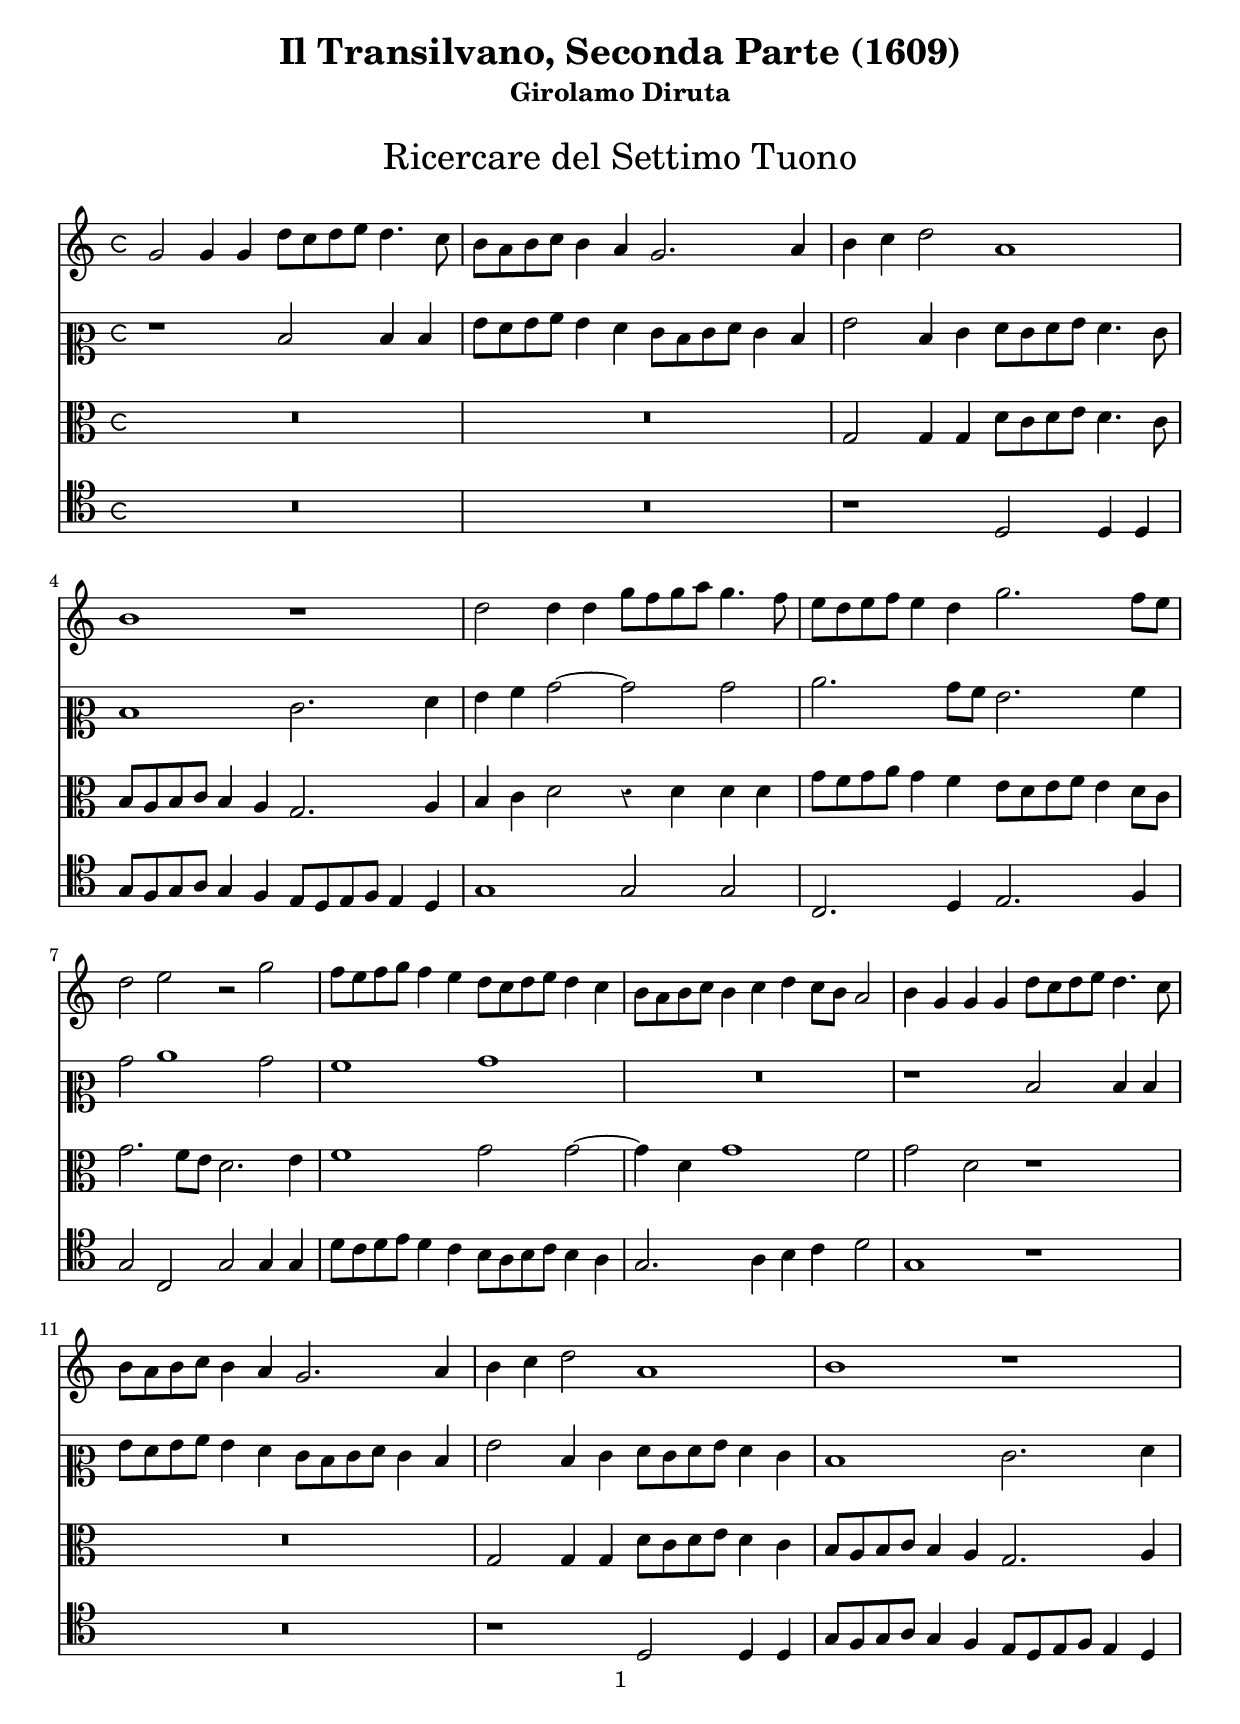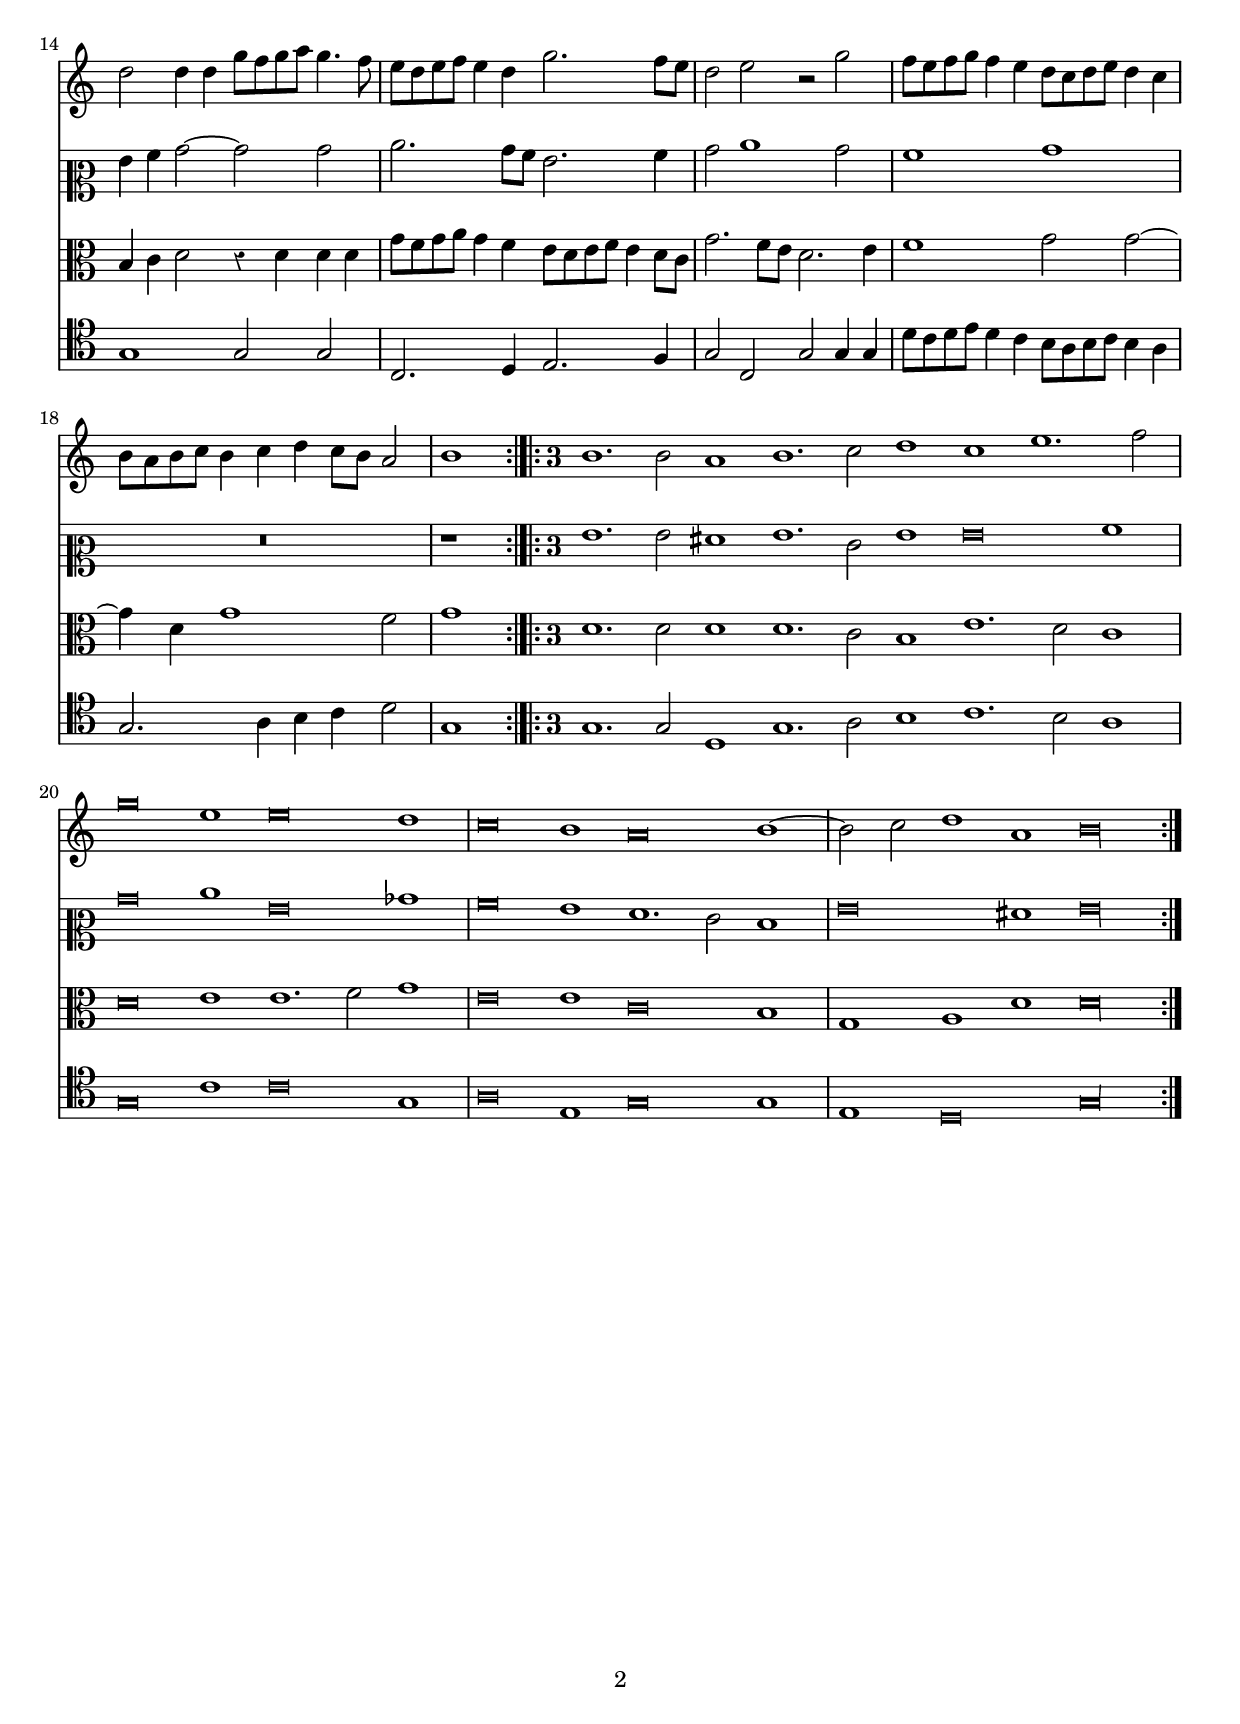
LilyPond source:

\version "2.18.2"
\language "english"

#(set-default-paper-size "a4")

\paper {
	top-margin = .8\cm
	bottom-margin = 0.8\cm
	max-systems-per-page = 7
	print-all-headers = ##t

	% Page numbers bottom, centered
	% From Lilypond Notation Reference section 3.2.2 Custom titles headers and footers
	print-page-number = ##t
	print-first-page-number = ##t
	oddHeaderMarkup = \markup \null
	evenHeaderMarkup = \markup \null
	oddFooterMarkup = \markup {
		\fill-line {
			\on-the-fly \print-page-number-check-first
			\fromproperty #'page:page-number-string
		}
	}
	evenFooterMarkup = \oddFooterMarkup
	}

\layout {
 	indent = #0
	\override Staff.NoteHead.style = #'baroque
	\override Staff.Rest.style = #'classical
}


% Global title
\header {
	title = "Il Transilvano, Seconda Parte (1609)"
	subtitle = "Girolamo Diruta"
	composer = " " % To make space below title
}


%%%%%%%%%%%%%%%%%%%%%%%%%%%%%%%%%%%
%%  Ricercare del Settimo Tuono  %%
%%%%%%%%%%%%%%%%%%%%%%%%%%%%%%%%%%%

Ric_Settimo_I = \relative c'' {
	\clef treble
	\key c \major
	\time 4/4 % Displayed time signature
	\override Staff.TimeSignature.style = #'neomensural
	\set Timing.measureLength = #(ly:make-moment 4/2) % Effective time sig
	g2 g4 g d'8 c d e d4. c8 |
	b a b c b4 a4 g2. a4 |
	b c d2 a1 |
	b1 r1 |
	d2 d4 d g8 f g a g4. f8 |
	e d e f e4 d g2. f8 e |
	d2 e r g |
	f8 e f g f4 e d8 c d e d4 c |
	b8 a b c b4 c d c8 b a2 |
	b4 g g g d'8 c d e d4. c8 |
	b a b c b4 a g2. a4 |
	b4 c d2 a1 |
	b r |
	d2 d4 d g8 f g a g4. f8 |
	e d e f e4 d g2. f8 e |
	d2 e r g |
	f8 e f g f4 e d8 c d e d4 c |
	b8 a b c b4 c d c8 b a2 |
	b1
	\override Staff.TimeSignature.style = #'single-digit
	\time 3/4 \bar ":|.|:"
	\set Timing.measureLength = #(ly:make-moment 6/1) % Effective time sig
	\set Timing.measurePosition = #(ly:make-moment -3/1) % Anacrusis
	b1. b2 a1 |
	b1. c2 d1 c1 e1. f2 |
	g\breve e1 e\breve d1 |
	c\breve b1 a\breve b1 ~ |
	b2 c d1 a b\longa*1/2
	\bar ":|."
	}

Ric_Settimo_II = \relative c' {
	\clef mezzosoprano
	\key c \major
	\override Staff.TimeSignature.style = #'neomensural
	r1 d2 d4 d |
	g8 f g a g4 f e8 d e f e4 d |
	g2 d4 e f8 e f g f4. e8 |
	d1 e2. f4 |
	g a b2 ~ b2 b |
	c2. b8 a g2. a4 |
	b2 c1 b2 |
	a1 b |
	R\breve |
	r1 d,2 d4 d |
	g8 f g a g4 f e8 d e f e4 d |
	g2 d4 e f8 e f g f4 e |
	d1 e2. f4 |
	g a b2 ~ b b |
	c2. b8 a g2. a4 |
	b2 c1 b2 |
	a1 b |
	R\breve |
	r1
	% 3 section
	\override Staff.TimeSignature.style = #'single-digit
	g1. g2 fs1 |
	g1. e2 g1 g\breve a1 |
	b\breve c1 g\breve bf1 |
	a\breve g1 f1. e2 d1 |
	g\breve fs1 g\longa*1/2
	}

Ric_Settimo_III = \relative c' {
	\clef alto
	\key c \major
	\override Staff.TimeSignature.style = #'neomensural
	R\breve | R\breve |
	g2 g4 g d'8 c d e d4. c8 |
	b a b c b4 a g2. a4 |
	b c d2 r4 d4 d d |
	g8 f g a g4 f e8 d e f e4 d8 c |
	g'2. f8 e d2. e4 |
	f1 g2 g ~ |
	g4 d g1 f2 |
	g d r1 |
	R\breve |
	g,2 g4 g d'8 c d e d4 c |
	b8 a b c b4 a g2. a4 |
	b4 c d2 r4 d d d |
	g8 f g a g4 f e8 d e f e4 d8 c |
	g'2. f8 e d2. e4 |
	f1 g2 g ~ |
	g4 d g1 f2 |
	g1
	% 3 section
	\override Staff.TimeSignature.style = #'single-digit
	d1. d2 d1 |
	d1. c2 b1 e1. d2 c1 |
	d\breve e1 e1. f2 g1 |
	e\breve e1 c\breve b1 |
	g a d d\longa*1/2
	}

Ric_Settimo_IV = \relative c {
	\clef tenor
	\key c \major
	\override Staff.TimeSignature.style = #'neomensural
	R\breve | R\breve |
	r1 d2 d4 d |
	g8 f g a g4 f e8 d e f e4 d |
	g1 g2 g |
	c,2. d4 e2. f4 |
	g2 c, g' g4 g |
	d'8 c d e d4 c b8 a b c b4 a |
	g2. a4 b c d2 |
	g,1 r |
	R\breve |
	r1 d2 d4 d |
	g8 f g a g4 f e8 d e f e4 d |
	g1 g2 g |
	c,2. d4 e2. f4 |
	g2 c, g' g4 g |
	d'8 c d e d4 c b8 a b c b4 a |
	g2. a4 b c d2 |
	g,1
	% 3 section
	\override Staff.TimeSignature.style = #'single-digit
	g1. g2 d1 |
	g1. a2 b1 c1. b2 a1 |
	g\breve c1 c\breve g1 |
	a\breve e1 g\breve g1 |
	e d\breve g\longa*1/2
	}


\score {
	\header {
		title = \markup {\medium "Ricercare del Settimo Tuono" }
		composer = ##f
		subtitle = ##f
	}
	<<
		\set strictBeatBeaming = ##t
		#(set-accidental-style 'forget)
		\Ric_Settimo_I

		\new Staff {
			#(set-accidental-style 'forget)
			\Ric_Settimo_II
		}

		\new Staff {
			#(set-accidental-style 'forget)
			\Ric_Settimo_III
		}

		\new Staff {
			#(set-accidental-style 'forget)
			\Ric_Settimo_IV
		}
	>>
}
